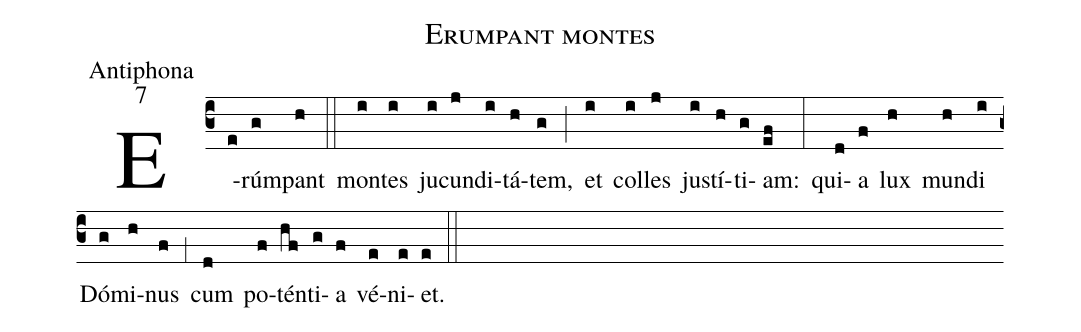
name:Erumpant montes;
office-part:Antiphona;
mode:7;
%%
(c3) E(e)rúm(g)pant(h) (::)
mon(i)tes(i) ju(i)cun(j)di(i)tá(h)tem,(g) (;) et(i) col(i)les(j) ju(i)stí(h)ti(g)am:(ef) (:)
qui(d)a(f) lux(h) mun(h)di(i) Dó(g)mi(h)nus(f) (,1) cum(d) po(f)tén(hf)ti(g)a(f) vé(e)ni(e)et.(e) (::)
